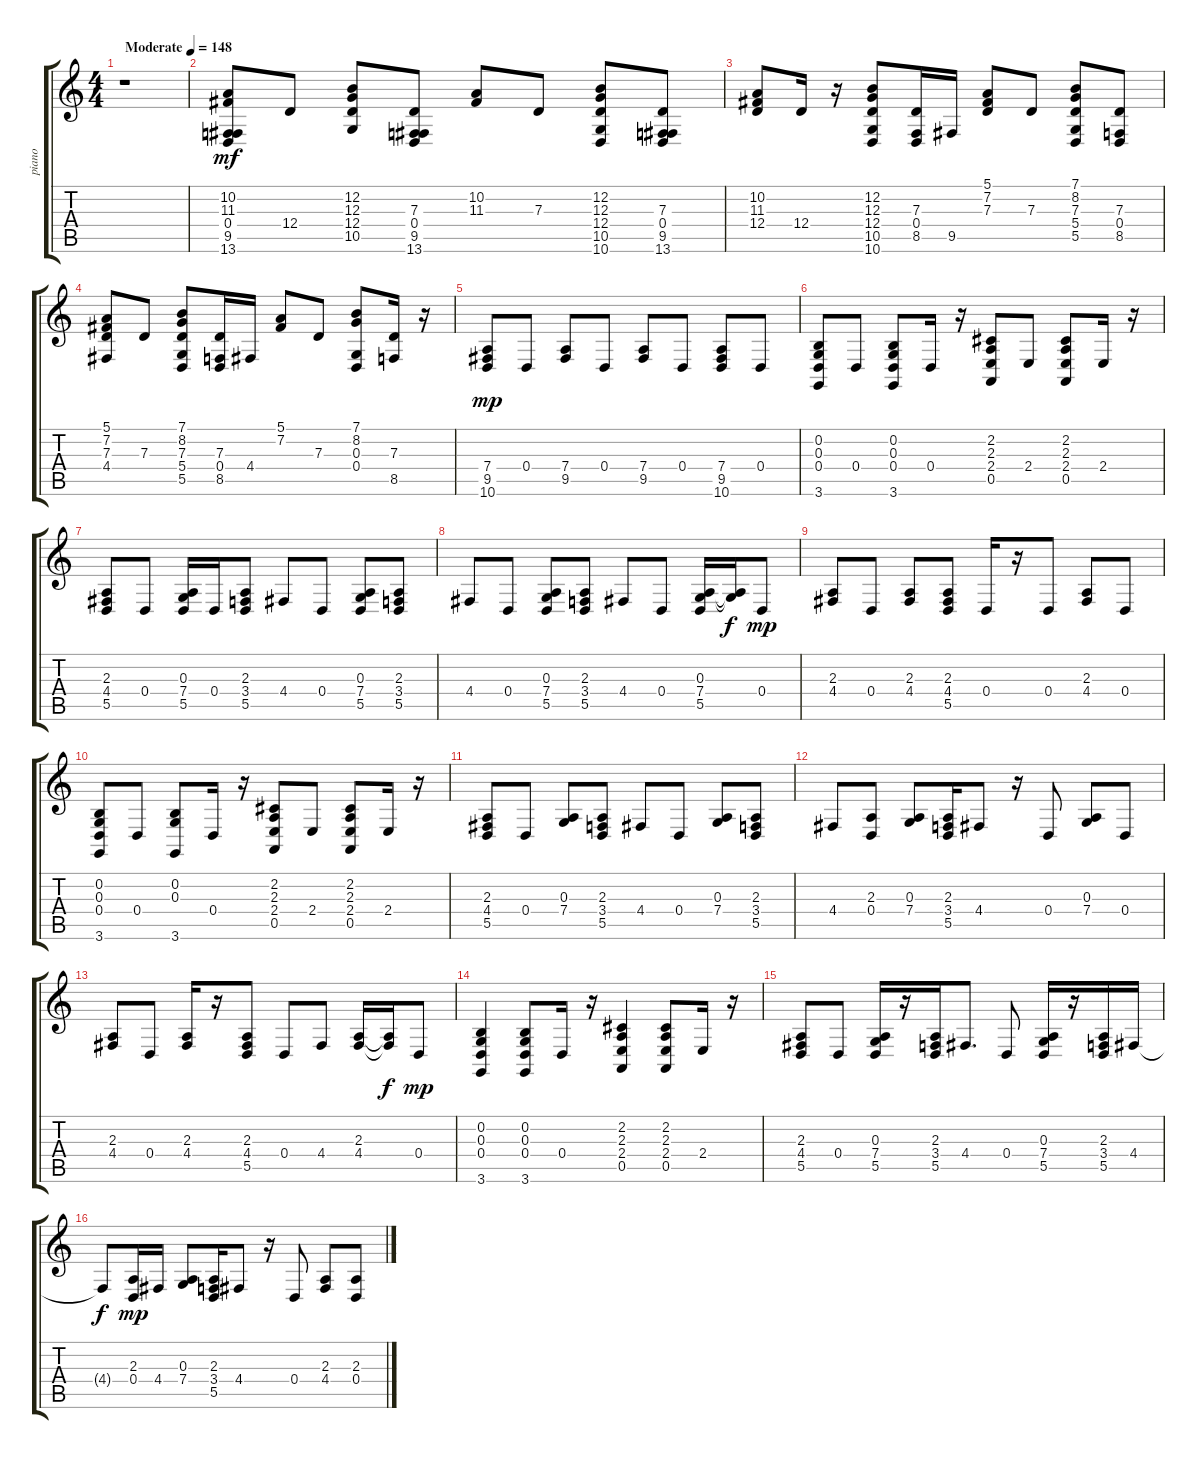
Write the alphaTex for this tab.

\track ("piano" "piano") {instrument honkytonkpiano}
\staff {score tabs}
\tuning (E4 B3 G3 D3 A2 E2) {hide}
\ts (4 4)
\tempo (148 "Moderate")
\clef g2
\ks c
r.1{dy mf instrument honkytonkpiano} |
(10.2 11.3 0.4 9.5 13.6).8 12.4.8 (12.2 12.3 12.4 10.5).8 (7.3 0.4 9.5 13.6).8 (10.2 11.3).8 7.3.8 (12.2 12.3 12.4 10.5 10.6).8 (7.3 0.4 9.5 13.6).8 |
(10.2 11.3 12.4).8 12.4.16 r.16 (12.2 12.3 12.4 10.5 10.6).8 (7.3 0.4 8.5).16 9.5.16 (5.1 7.2 7.3).8 7.3.8 (7.1 8.2 7.3 5.4 5.5).8 (7.3 0.4 8.5).8 |
(5.1 7.2 7.3 4.4).8 7.3.8 (7.1 8.2 7.3 5.4 5.5).8 (7.3 0.4 8.5).16 4.4.16 (5.1 7.2).8 7.3.8 (7.1 8.2 0.3 0.4).8 (7.3 8.5).16 r.16 |
(7.4 9.5 10.6).8{dy mp} 0.4.8 (7.4 9.5).8 0.4.8 (7.4 9.5).8 0.4.8 (7.4 9.5 10.6).8 0.4.8 |
(0.2 0.3 0.4 3.6).8 0.4.8 (0.2 0.3 0.4 3.6).8 0.4.16 r.16 (2.2 2.3 2.4 0.5).8 2.4.8 (2.2 2.3 2.4 0.5).8 2.4.16 r.16 |
(2.3 4.4 5.5).8 0.4.8 (0.3 7.4 5.5).16 0.4.16 (2.3 3.4 5.5).8 4.4.8 0.4.8 (0.3 7.4 5.5).8 (2.3 3.4 5.5).8 |
4.4.8 0.4.8 (0.3 7.4 5.5).8 (2.3 3.4 5.5).8 4.4.8 0.4.8 (0.3 7.4 5.5).16 (0.3{t} 7.4{t}).16{dy f} 0.4.8{dy mp} |
(2.3 4.4).8 0.4.8 (2.3 4.4).8 (2.3 4.4 5.5).8 0.4.16 r.16 0.4.8 (2.3 4.4).8 0.4.8 |
(0.2 0.3 0.4 3.6).8 0.4.8 (0.2 0.3 3.6).8 0.4.16 r.16 (2.2 2.3 2.4 0.5).8 2.4.8 (2.2 2.3 2.4 0.5).8 2.4.16 r.16 |
(2.3 4.4 5.5).8 0.4.8 (0.3 7.4).8 (2.3 3.4 5.5).8 4.4.8 0.4.8 (0.3 7.4).8 (2.3 3.4 5.5).8 |
4.4.8 (2.3 0.4).8 (0.3 7.4).8 (2.3 3.4 5.5).16 4.4.8 r.16 0.4.8 (0.3 7.4).8 0.4.8 |
(2.3 4.4).8 0.4.8 (2.3 4.4).16 r.16 (2.3 4.4 5.5).8 0.4.8 4.4.8 (2.3 4.4).16 (2.3{t} 4.4{t}).16{dy f} 0.4.8{dy mp} |
(0.2 0.3 0.4 3.6).4 (0.2 0.3 0.4 3.6).8 0.4.16 r.16 (2.2 2.3 2.4 0.5).4 (2.2 2.3 2.4 0.5).8 2.4.16 r.16 |
(2.3 4.4 5.5).8 0.4.8 (0.3 7.4 5.5).16 r.16 (2.3 3.4 5.5).16 4.4.8{d} 0.4.8 (0.3 7.4 5.5).16 r.16 (2.3 3.4 5.5).16 4.4.16 |
4.4{t}.8{dy f} (2.3 0.4).16{dy mp} 4.4.16 (0.3 7.4).8 (2.3 3.4 5.5).16 4.4.8 r.16 0.4.8 (2.3 4.4).8 (2.3 0.4).8
